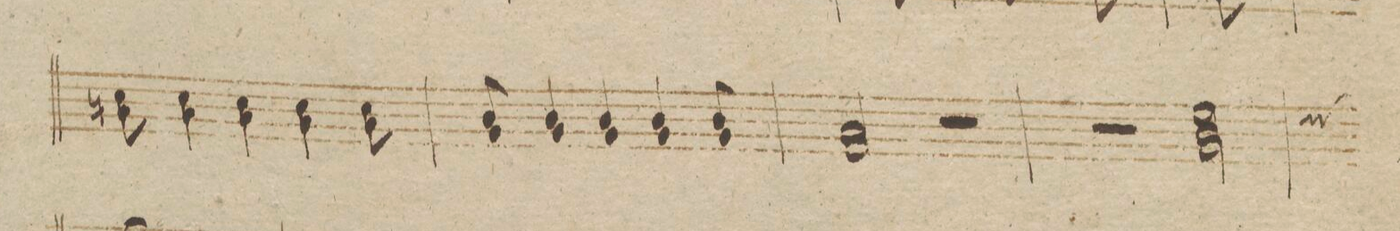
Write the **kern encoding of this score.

**kern	**dynam
*I"Violino 2do	*
*clefG2	*
*k[b-]	*
*met(c)	*
*M4/4	*
8cc\ 8an\	.
4cc\ 4a\	.
4cc\ 4a\	.
4cc\ 4a\	.
8cc\ 8a\	.
=209	=209
8b-/ 8g/	.
4b- 4g/	.
4b-/ 4g/	.
4b- 4g/	.
8b-/ 8g/	.
=210	=210
2a/ 2f/	.
2r	.
=211	=211
2r	.
2ee\ 2b-\ 2g\	.
*custos:dd	*
=212	=212
*-	*-
